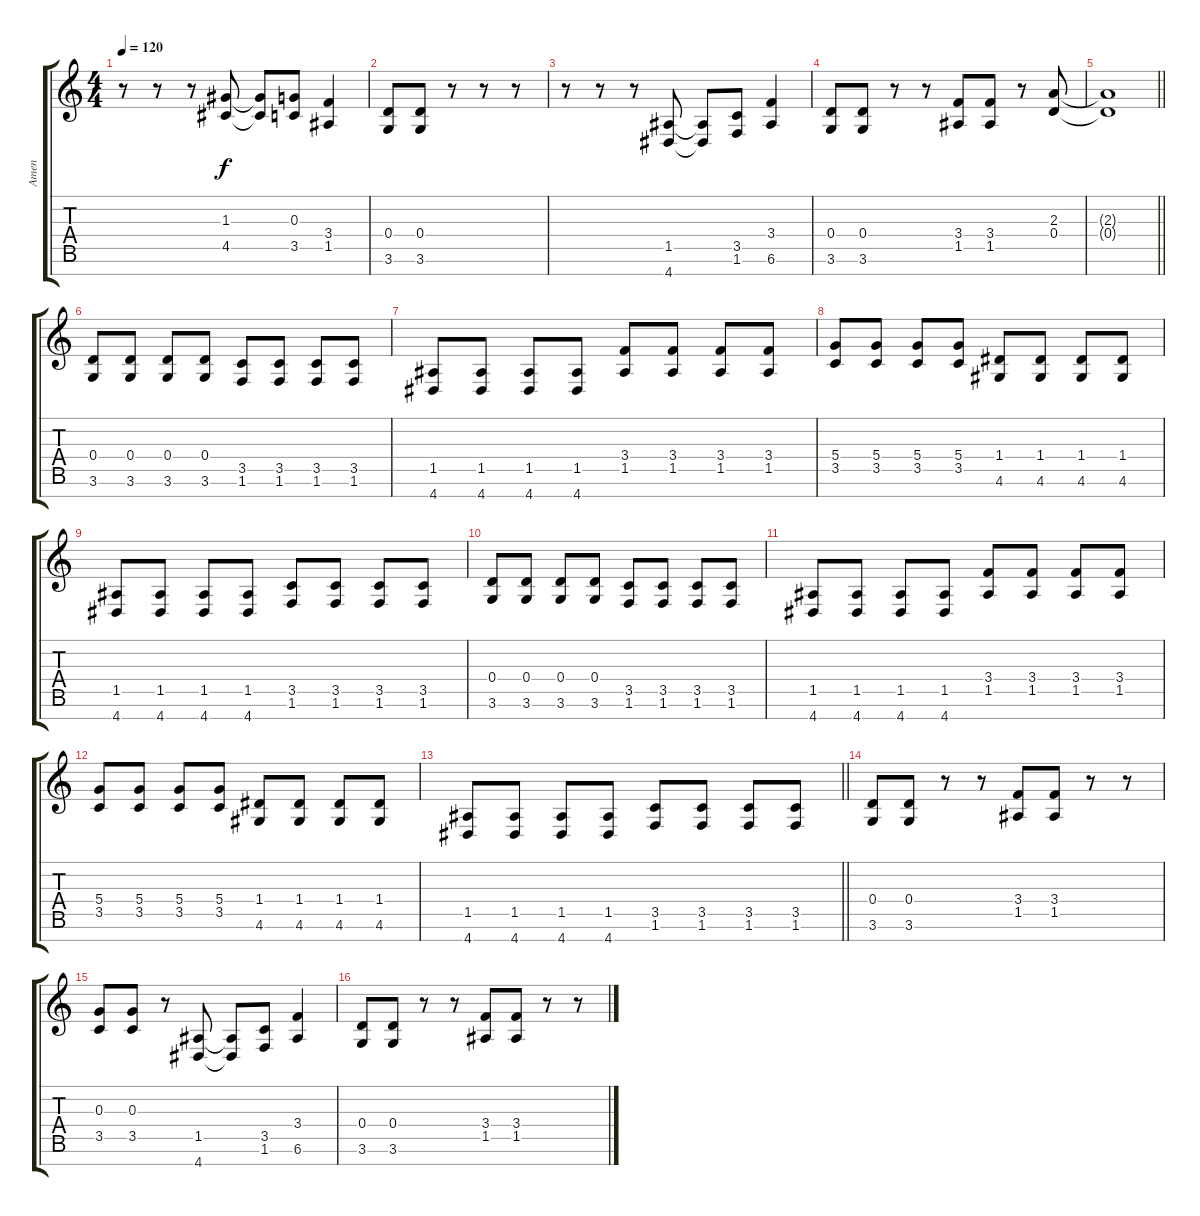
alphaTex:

\track ("Amen" "Amen") {instrument overdrivenguitar}
\staff {score tabs}
\tuning (E4 B3 G3 D3 A2 E2 B1) {hide}
\ts (4 4)
\tempo 120
\clef g2
\ks c
r.8{dy f} r.8 r.8 (1.3 4.5).8 (1.3{t} 4.5{t}).8 (0.3 3.5).8 (3.4 1.5).4 |
(0.4 3.6).8 (0.4 3.6).8 r.8 r.8 r.8 |
r.8 r.8 r.8 (1.5 4.7).8 (1.5{t} 4.7{t}).8 (3.5 1.6).8 (3.4 6.6).4 |
(0.4 3.6).8 (0.4 3.6).8 r.8 r.8 (3.4 1.5).8 (3.4 1.5).8 r.8 (2.3 0.4).8 |
\barLineRight lightlight
(2.3{t} 0.4{t}).1 |
(0.4 3.6).8 (0.4 3.6).8 (0.4 3.6).8 (0.4 3.6).8 (3.5 1.6).8 (3.5 1.6).8 (3.5 1.6).8 (3.5 1.6).8 |
(1.5 4.7).8 (1.5 4.7).8 (1.5 4.7).8 (1.5 4.7).8 (3.4 1.5).8 (3.4 1.5).8 (3.4 1.5).8 (3.4 1.5).8 |
(5.4 3.5).8 (5.4 3.5).8 (5.4 3.5).8 (5.4 3.5).8 (1.4 4.6).8 (1.4 4.6).8 (1.4 4.6).8 (1.4 4.6).8 |
(1.5 4.7).8 (1.5 4.7).8 (1.5 4.7).8 (1.5 4.7).8 (3.5 1.6).8 (3.5 1.6).8 (3.5 1.6).8 (3.5 1.6).8 |
(0.4 3.6).8 (0.4 3.6).8 (0.4 3.6).8 (0.4 3.6).8 (3.5 1.6).8 (3.5 1.6).8 (3.5 1.6).8 (3.5 1.6).8 |
(1.5 4.7).8 (1.5 4.7).8 (1.5 4.7).8 (1.5 4.7).8 (3.4 1.5).8 (3.4 1.5).8 (3.4 1.5).8 (3.4 1.5).8 |
(5.4 3.5).8 (5.4 3.5).8 (5.4 3.5).8 (5.4 3.5).8 (1.4 4.6).8 (1.4 4.6).8 (1.4 4.6).8 (1.4 4.6).8 |
\barLineRight lightlight
(1.5 4.7).8 (1.5 4.7).8 (1.5 4.7).8 (1.5 4.7).8 (3.5 1.6).8 (3.5 1.6).8 (3.5 1.6).8 (3.5 1.6).8 |
(0.4 3.6).8 (0.4 3.6).8 r.8 r.8 (3.4 1.5).8 (3.4 1.5).8 r.8 r.8 |
(0.3 3.5).8 (0.3 3.5).8 r.8 (1.5 4.7).8 (1.5{t} 4.7{t}).8 (3.5 1.6).8 (3.4 6.6).4 |
(0.4 3.6).8 (0.4 3.6).8 r.8 r.8 (3.4 1.5).8 (3.4 1.5).8 r.8 r.8
